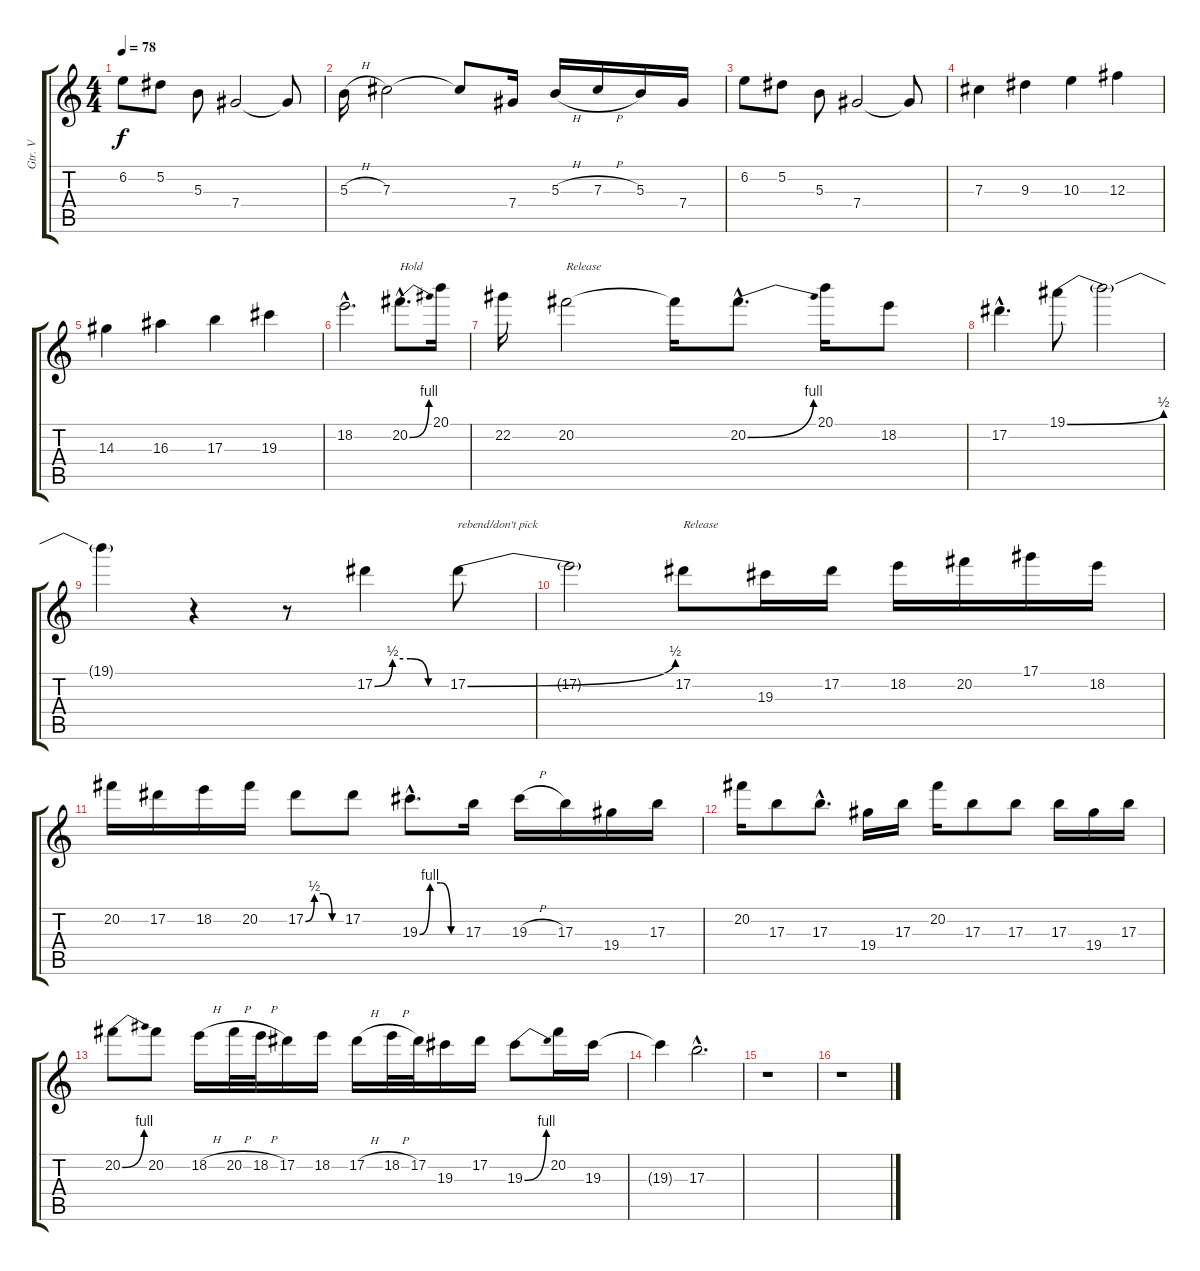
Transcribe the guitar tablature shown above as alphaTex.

\track ("Gtr. V" "Gtr. V") {instrument distortionguitar}
\staff {score tabs}
\tuning (Eb4 Bb3 Gb3 Db3 Ab2 Eb2) {hide}
\ts (4 4)
\tempo 78
\clef g2
\ks c
6.2.8{dy f} 5.2.8 5.3.8 7.4.2 7.4{t}.8 |
5.3{h}.16 7.3.2 7.3{t}.8 7.4.16 5.3{h}.16 7.3{h}.16 5.3.16 7.4.16 |
6.2.8 5.2.8 5.3.8 7.4.2 7.4{t}.8 |
7.3.4 9.3.4 10.3.4 12.3.4 |
14.3.4 16.3.4 17.3.4 19.3.4 |
18.2{hac}.2{d} 20.2{be (bend 0 0 60 4) hac}.8{d txt "Hold"} 20.1.16 |
22.2.16 20.2.2{txt "Release"} 20.2{t}.16 20.2{be (bend 0 0 60 4) hac}.8{d} 20.1.16 18.2.8 |
17.2{hac}.4{d} 19.1{be (bend 0 0 60 2)}.8 19.1{t}.2 |
19.1{t}.4 r.4 r.8 17.2{be (custom 0 0 15 2 30 2 45 0 60 0)}.4 17.2{be (bend 0 0 60 2)}.8{txt "rebend/don't pick"} |
17.2{t}.2 17.2.8{txt "Release"} 19.3.16 17.2.16 18.2.16 20.2.16 17.1.16 18.2.16 |
20.2.16 17.2.16 18.2.16 20.2.16 17.2{be (custom 0 0 15 2 30 2 45 0 60 0)}.8 17.2.8 19.3{be (custom 0 0 15 4 30 4 45 0 60 0) hac}.8{d} 17.3.16 19.3{h}.16 17.3.16 19.4.16 17.3.16 |
20.2.16 17.3.8 17.3{hac}.8{d} 19.4.16 17.3.16 20.2.16 17.3.8 17.3.8 17.3.16 19.4.16 17.3.16 |
20.2{be (bend 0 0 60 4)}.8 20.2.8 18.2{h}.16 20.2{h}.32 18.2{h}.32 17.2.16 18.2.16 17.2{h}.16 18.2{h}.32 17.2.32 19.3.16 17.2.16 19.3{be (bend 0 0 60 4)}.8 20.2.16 19.3.16 |
19.3{t}.4 17.3{hac}.2{d} |
r.1 |
r.1
